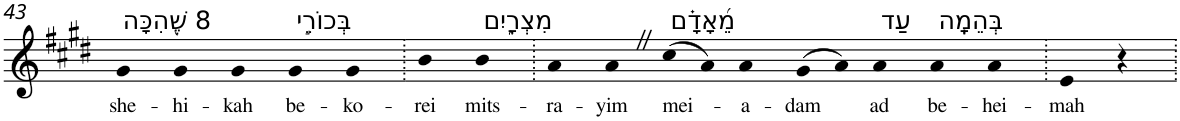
**kern	**text
*part1	*part1
*staff1	*staff1
*I"Piano	*
*I'Pno	*
!!LO:PB:g=z
*clefG2	*
*k[f#c#g#d#]	*
*E:	*
=43	=43
!LO:TX:a:t=8 שֶׁ֭הִכָּה	!
!	!LO:LY:b
4g#	she-
!	!LO:LY:b
4g#	-hi-
!	!LO:LY:b
4g#	-kah
!LO:TX:a:t=בְּכוֹרֵ֣י	!
!	!LO:LY:b
4g#	be-
!	!LO:LY:b
4g#	-ko-
=44.	=44.
!	!LO:LY:b
4b	-rei
!LO:TX:a:t=מִצְרָ֑יִם	!
!	!LO:LY:b
4b	mits-
=45.	=45.
!	!LO:LY:b
4a	-ra-
!	!LO:LY:b
4aZ	-yim
!LO:TX:a:t=מֵ֝אָדָ֗ם	!
!	!LO:LY:b
(>8cc#	mei-
8a)	.
!	!LO:LY:b
4a	-a-
!	!LO:LY:b
(>8g#	-dam
8a)	.
!LO:TX:a:t=עַד	!
!	!LO:LY:b
4a	ad
!LO:TX:a:t=בְּהֵמָֽה	!
!	!LO:LY:b
4a	be-
!	!LO:LY:b
4a	-hei-
=46.	=46.
!	!LO:LY:b
4e	-mah
4r	.
=.	=.
*-	*-
